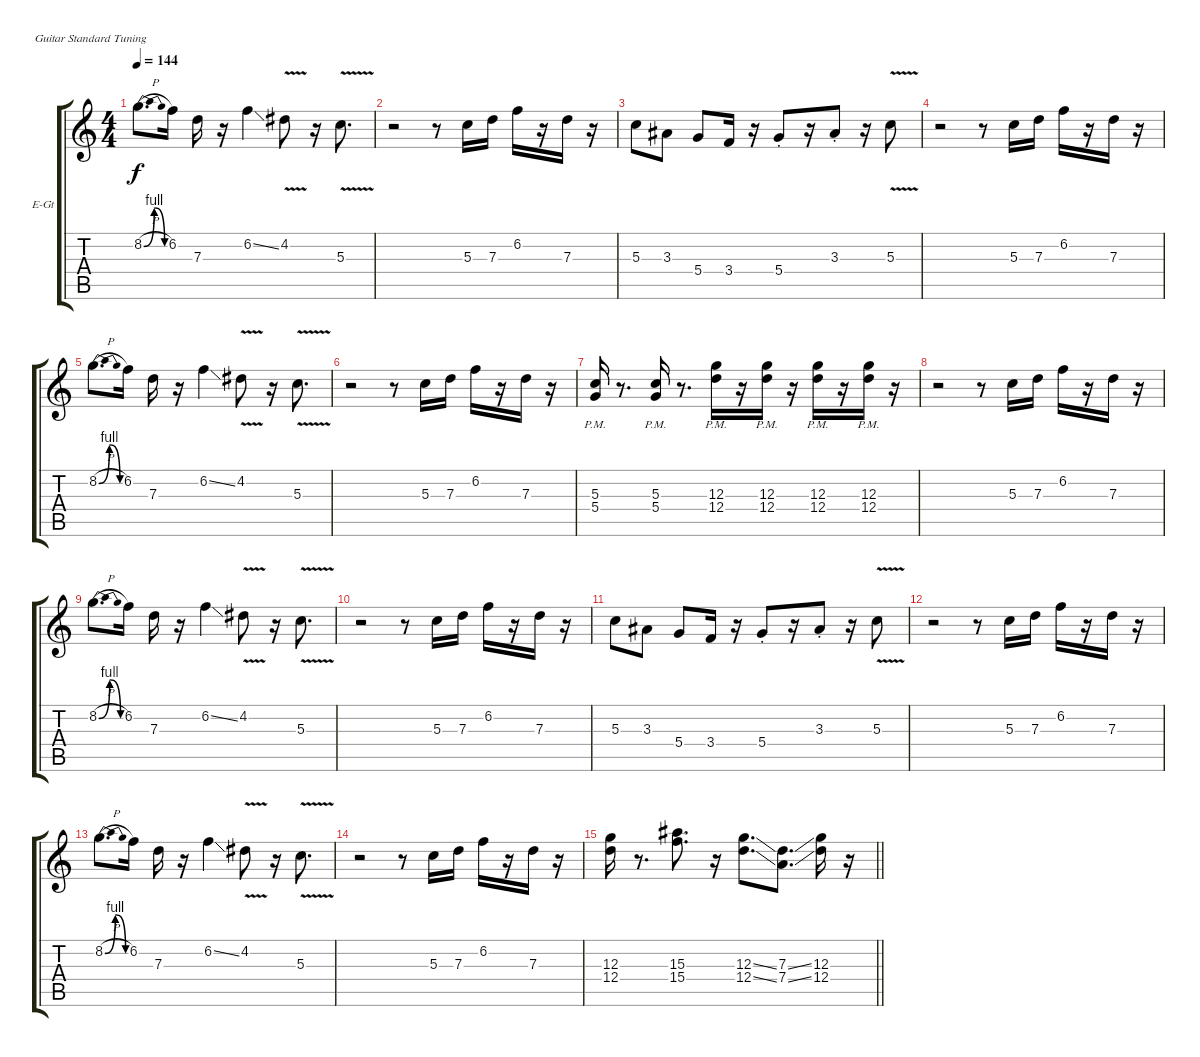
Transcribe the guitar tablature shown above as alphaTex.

\bracketExtendMode groupsimilarinstruments
\firstSystemTrackNameOrientation horizontal
\otherSystemsTrackNameOrientation horizontal
\track ("Left" "E-Gt") {instrument distortionguitar}
\staff {score tabs}
\tuning (E4 B3 G3 D3 A2 E2)
\ts (4 4)
\tempo 144
\clef g2
\ks c
8.2{be (bendrelease 0 0 10.2 4 20.4 4 30 0) h}.8{d dy f} 6.2.16 7.3.16 r.16 6.2{ss}.4 4.2{v}.8 r.16 5.3{v}.8{d} |
r.2 r.8 5.3.16 7.3.16 6.2.16 r.16 7.3.16 r.16 |
5.3.8 3.3.8 5.4.8 3.4.16 r.16 5.4{st}.8 r.16 3.3{st}.8 r.16 5.3{v}.8 |
r.2 r.8 5.3.16 7.3.16 6.2.16 r.16 7.3.16 r.16 |
8.2{be (bendrelease 0 0 10.2 4 20.4 4 30 0) h}.8{d} 6.2.16 7.3.16 r.16 6.2{ss}.4 4.2{v}.8 r.16 5.3{v}.8{d} |
r.2 r.8 5.3.16 7.3.16 6.2.16 r.16 7.3.16 r.16 |
(5.4{pm} 5.3{pm}).16 r.8{d} (5.4{pm} 5.3{pm}).16 r.8{d} (12.4{pm} 12.3{pm}).16 r.16 (12.4{pm} 12.3{pm}).16 r.16 (12.4{pm} 12.3{pm}).16 r.16 (12.4{pm} 12.3{pm}).16 r.16 |
r.2 r.8 5.3.16 7.3.16 6.2.16 r.16 7.3.16 r.16 |
8.2{be (bendrelease 0 0 10.2 4 20.4 4 30 0) h}.8{d} 6.2.16 7.3.16 r.16 6.2{ss}.4 4.2{v}.8 r.16 5.3{v}.8{d} |
r.2 r.8 5.3.16 7.3.16 6.2.16 r.16 7.3.16 r.16 |
5.3.8 3.3.8 5.4.8 3.4.16 r.16 5.4{st}.8 r.16 3.3{st}.8 r.16 5.3{v}.8 |
r.2 r.8 5.3.16 7.3.16 6.2.16 r.16 7.3.16 r.16 |
8.2{be (bendrelease 0 0 10.2 4 20.4 4 30 0) h}.8{d} 6.2.16 7.3.16 r.16 6.2{ss}.4 4.2{v}.8 r.16 5.3{v}.8{d} |
r.2 r.8 5.3.16 7.3.16 6.2.16 r.16 7.3.16 r.16 |
\barLineRight lightlight
(12.4 12.3).16 r.8{d} (15.4 15.3).8{d} r.16 (12.4{ss} 12.3{ss}).8{d} (7.4{ss} 7.3{ss}).8{d} (12.4 12.3).16 r.16
